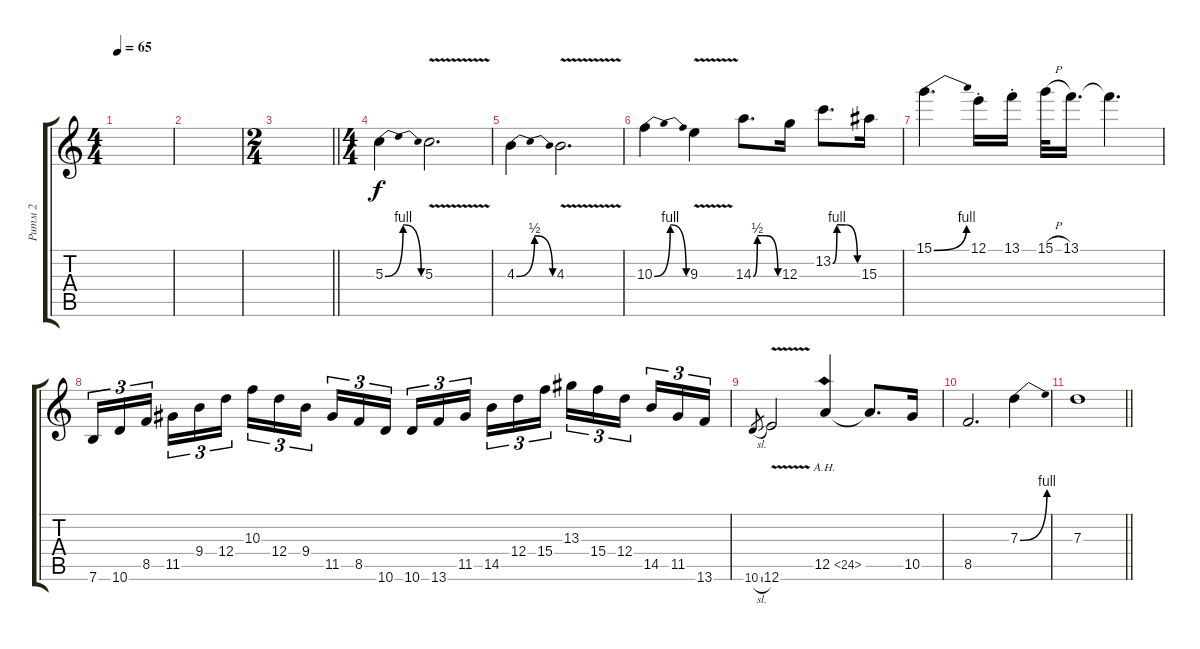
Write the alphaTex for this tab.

\track ("Ритм 2" "Ритм 2") {instrument distortionguitar}
\staff {score tabs}
\tuning (E4 B3 G3 D3 A2 E2) {hide}
\ts (4 4)
\tempo 65
\clef g2
\ks c
|
|
\ts (2 4)
\barLineRight lightlight
|
\ts (4 4)
5.3{be (bendrelease 0 0 10 4 30 4 60 0)}.4{dy f volume 9 instrument distortionguitar} 5.3{v}.2{d} |
4.3{be (bendrelease 0 0 10 2 30 2 60 0)}.4 4.3{v}.2{d} |
10.3{be (bendrelease 0 0 10 4 30 4 60 0)}.4 9.3{v}.4 14.3{be (custom 0 0 10 2 20 2 30 2 60 0)}.8{d} 12.3.16 13.2{be (custom 0 0 10 4 20 4 30 4 60 0)}.8{d} 15.3.16 |
15.1{be (bend 0 0 60 4)}.4{d} 12.1{st}.16 13.1{st}.16 15.1{h}.32 13.1.16{d} 13.1{t}.4{d} |
7.6.16{tu (3 2)} 10.6.16{tu (3 2)} 8.5.16{tu (3 2) beam splitsecondary} 11.5.16{tu (3 2)} 9.4.16{tu (3 2)} 12.4.16{tu (3 2)} 10.3.16{tu (3 2)} 12.4.16{tu (3 2)} 9.4.16{tu (3 2) beam splitsecondary} 11.5.16{tu (3 2)} 8.5.16{tu (3 2)} 10.6.16{tu (3 2)} 10.6.16{tu (3 2)} 13.6.16{tu (3 2)} 11.5.16{tu (3 2) beam splitsecondary} 14.5.16{tu (3 2)} 12.4.16{tu (3 2)} 15.4.16{tu (3 2)} 13.3.16{tu (3 2)} 15.4.16{tu (3 2)} 12.4.16{tu (3 2) beam splitsecondary} 14.5.16{tu (3 2)} 11.5.16{tu (3 2)} 13.6.16{tu (3 2)} |
10.6{sl}.8{gr} 12.6{v}.2 12.5{ah 12}.4 12.5{t}.8{d} 10.5.16 |
8.5.2{d} 7.3{be (bend 0 0 60 4)}.4 |
\barLineRight lightlight
7.3.1
